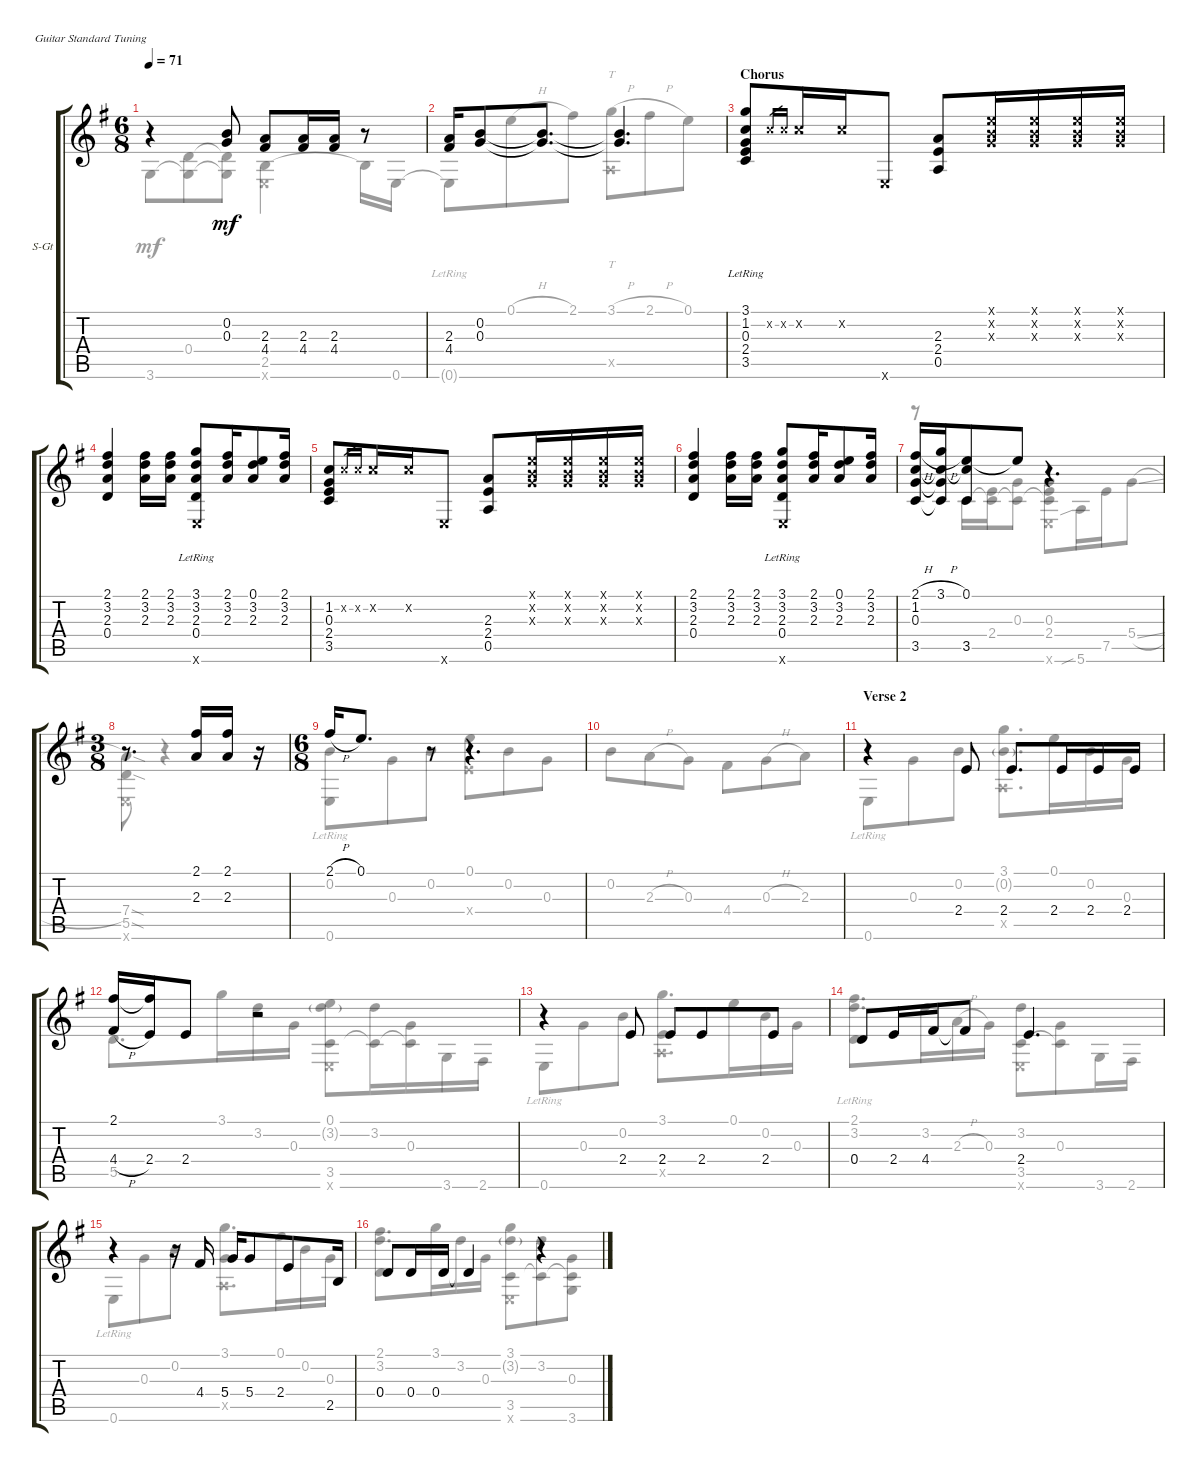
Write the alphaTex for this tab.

\defaultSystemsLayout 4
\bracketExtendMode groupsimilarinstruments
\firstSystemTrackNameOrientation horizontal
\otherSystemsTrackNameOrientation horizontal
\chordDiagramsInScore
\track ("Steel Guitar" "S-Gt") {instrument acousticguitarsteel}
\staff {score tabs}
\tuning (E4 B3 G3 D3 A2 E2)
\voice
\ts (6 8)
\tempo 71
\clef g2
\ks eminor
r.4{dy mf} (0.2 0.3).8 (2.3 4.4).8 (2.3 4.4).16 (2.3 4.4).16 r.8 |
(2.3 4.4).16 (0.2 0.3).8 (0.2{t} 0.3{t}).8{d} (0.2{t} 0.3{t}).4{d} |
\section ("" "Chorus")
(1.2{lr} 0.3{lr} 2.4{lr} 3.5{lr} 3.1{lr}).8 1.2{x}.16{gr} 1.2{x}.16{gr} 1.2{x}.16 1.2{x}.16 0.6{x}.8 (2.3 2.4 0.5).8 (0.1{x} 0.2{x} 0.3{x}).16 (0.1{x} 0.2{x} 0.3{x}).16 (0.3{x} 0.2{x} 0.1{x}).16 (0.1{x} 0.2{x} 0.3{x}).16 |
(2.1 3.2 2.3 0.4).4 (2.1 3.2 2.3).16 (2.1 3.2 2.3).16 (3.1 3.2 2.3 0.4{lr} 0.6{x}).8 (2.1 3.2 2.3).16 (0.1 2.3 3.2).8 (2.1 3.2 2.3).16 |
(1.2 0.3 2.4 3.5).8 1.2{x}.16{gr} 1.2{x}.16{gr} 1.2{x}.16 1.2{x}.16 0.6{x}.8 (2.3 2.4 0.5).8 (0.1{x} 0.2{x} 0.3{x}).16 (0.1{x} 0.2{x} 0.3{x}).16 (0.3{x} 0.2{x} 0.1{x}).16 (0.1{x} 0.2{x} 0.3{x}).16 |
(2.1 3.2 2.3 0.4).4 (2.1 3.2 2.3).16 (2.1 3.2 2.3).16 (3.1 3.2 2.3 0.4{lr} 0.6{x}).8 (2.1 3.2 2.3).16 (0.1 2.3 3.2).8 (2.1 3.2 2.3).16 |
(2.1{h} 1.2 3.5 0.3).16 (3.1{h} 3.5{t} 1.2{t} 0.3{t}).16 (0.1 3.5 1.2{t}).8 0.1{t}.8 r.4{d} |
\ts (3 8)
r.8{d} (2.1 2.3).16 (2.1 2.3).16 r.16 |
\ts (6 8)
2.1{h}.16 0.1.8{d} r.8 r.4{d} |
|
\section ("" "Verse 2")
r.4 2.4.8 2.4.8{d} 2.4.16 2.4.16 2.4.16 |
(4.4{h} 2.1).16 (2.4 2.1{t}).16 2.4.8 r.2 |
r.4 2.4.8 2.4.8 2.4.8 2.4.8 |
0.4.8 2.4.16 4.4.16 4.4{t}.8 2.4.4{d} |
r.4 r.16 4.4.16 5.4.16 5.4.8 2.4.8 2.5.16 |
0.4.8 0.4.16 0.4.16 0.4{t}.4 r.4
\voice
\clef g2
\ottava regular
\simile none
\ks eminor
3.6.8{dy mf} (0.4 3.6{t}).8 (0.4{t} 3.6{t}).8 (2.5 0.6{x}).4 2.5{t}.16 0.6.16 |
0.6{lr t}.8 0.1{h}.8 2.1.8 (3.1{h} 0.5{x}).8{tt} 2.1{h}.8 0.1.8 |
|
|
|
|
r.8 3.5.16 (2.4 3.5{t}).16 (0.3 3.5{t}).8 (0.3 2.4 0.6{x} 3.5{t}).8 5.6{sib}.16 7.5.16 5.4{sl}.8 |
(7.4{sod} 5.5{sod} 0.6{x}).8 r.4 |
(0.6{lr} 0.2).8 0.3.8 0.2.8 (0.1 2.4{x}).8 0.2.8 0.3.8 |
0.2.8 2.3{h}.8 0.3.8 4.4.8 0.3{h}.8 2.3.8 |
0.6{lr}.8 0.3.8 0.2.8 (0.5{x} 3.1 0.2{g}).8{d} 0.1.16 0.2.16 0.3.16 |
5.5.8{d} 3.1.16 3.2.16 0.3.16 (0.1 3.5 0.6{x} 3.2{g}).8 (3.2 3.5{t}).16 (0.3 3.5{t}).16 3.6.16 2.6.16 |
0.6{lr}.8 0.3.8 0.2.8 (2.4 3.1 0.5{x}).8{d} 0.1.16 0.2.16 0.3.16 |
(0.4{lr} 3.2 2.1).8{d} 3.2.16 2.3{h}.16 0.3.16 (3.2 0.6{x} 3.5).8 (0.3 3.5{t}).8 3.6.16 2.6.16 |
0.6{lr}.8 0.3.8 0.2.8 (5.4 3.1 0.5{x}).8{d} 0.1.16 0.2.16 0.3.16 |
(0.4 2.1 3.2).8{d} 3.1.16 3.2.16 0.3.16 (3.1 3.5 0.6{x} 3.2{g}).8 (3.2 3.5{t}).8 (0.3 3.5{t} 3.6).8
